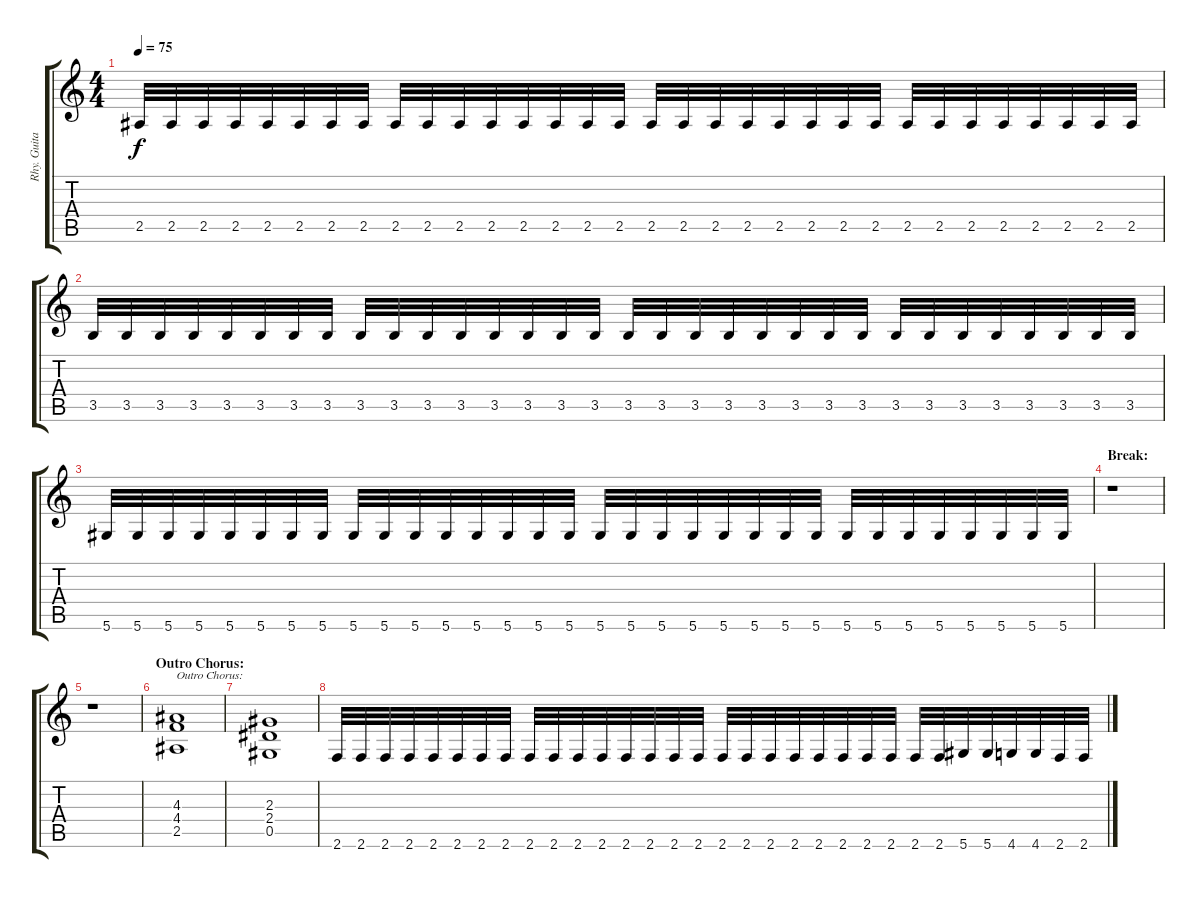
\track ("Rhy. Guitar 2" "Rhy. Guita") {instrument distortionguitar}
\staff {score tabs}
\tuning (Eb4 Bb3 Gb3 Db3 Ab2 Eb2) {hide}
\ts (4 4)
\tempo 75
\clef g2
\ks c
2.5.32{dy f} 2.5.32 2.5.32 2.5.32 2.5.32 2.5.32 2.5.32 2.5.32 2.5.32 2.5.32 2.5.32 2.5.32 2.5.32 2.5.32 2.5.32 2.5.32 2.5.32 2.5.32 2.5.32 2.5.32 2.5.32 2.5.32 2.5.32 2.5.32 2.5.32 2.5.32 2.5.32 2.5.32 2.5.32 2.5.32 2.5.32 2.5.32 |
3.5.32 3.5.32 3.5.32 3.5.32 3.5.32 3.5.32 3.5.32 3.5.32 3.5.32 3.5.32 3.5.32 3.5.32 3.5.32 3.5.32 3.5.32 3.5.32 3.5.32 3.5.32 3.5.32 3.5.32 3.5.32 3.5.32 3.5.32 3.5.32 3.5.32 3.5.32 3.5.32 3.5.32 3.5.32 3.5.32 3.5.32 3.5.32 |
5.6.32 5.6.32 5.6.32 5.6.32 5.6.32 5.6.32 5.6.32 5.6.32 5.6.32 5.6.32 5.6.32 5.6.32 5.6.32 5.6.32 5.6.32 5.6.32 5.6.32 5.6.32 5.6.32 5.6.32 5.6.32 5.6.32 5.6.32 5.6.32 5.6.32 5.6.32 5.6.32 5.6.32 5.6.32 5.6.32 5.6.32 5.6.32 |
\section ("" "Break:")
r.1 |
r.1 |
\section ("" "Outro Chorus:")
(4.3 4.4 2.5).1{txt "Outro Chorus:"} |
(2.3 2.4 0.5).1 |
2.6.32 2.6.32 2.6.32 2.6.32 2.6.32 2.6.32 2.6.32 2.6.32 2.6.32 2.6.32 2.6.32 2.6.32 2.6.32 2.6.32 2.6.32 2.6.32 2.6.32 2.6.32 2.6.32 2.6.32 2.6.32 2.6.32 2.6.32 2.6.32 2.6.32 2.6.32 5.6.32 5.6.32 4.6.32 4.6.32 2.6.32 2.6.32
